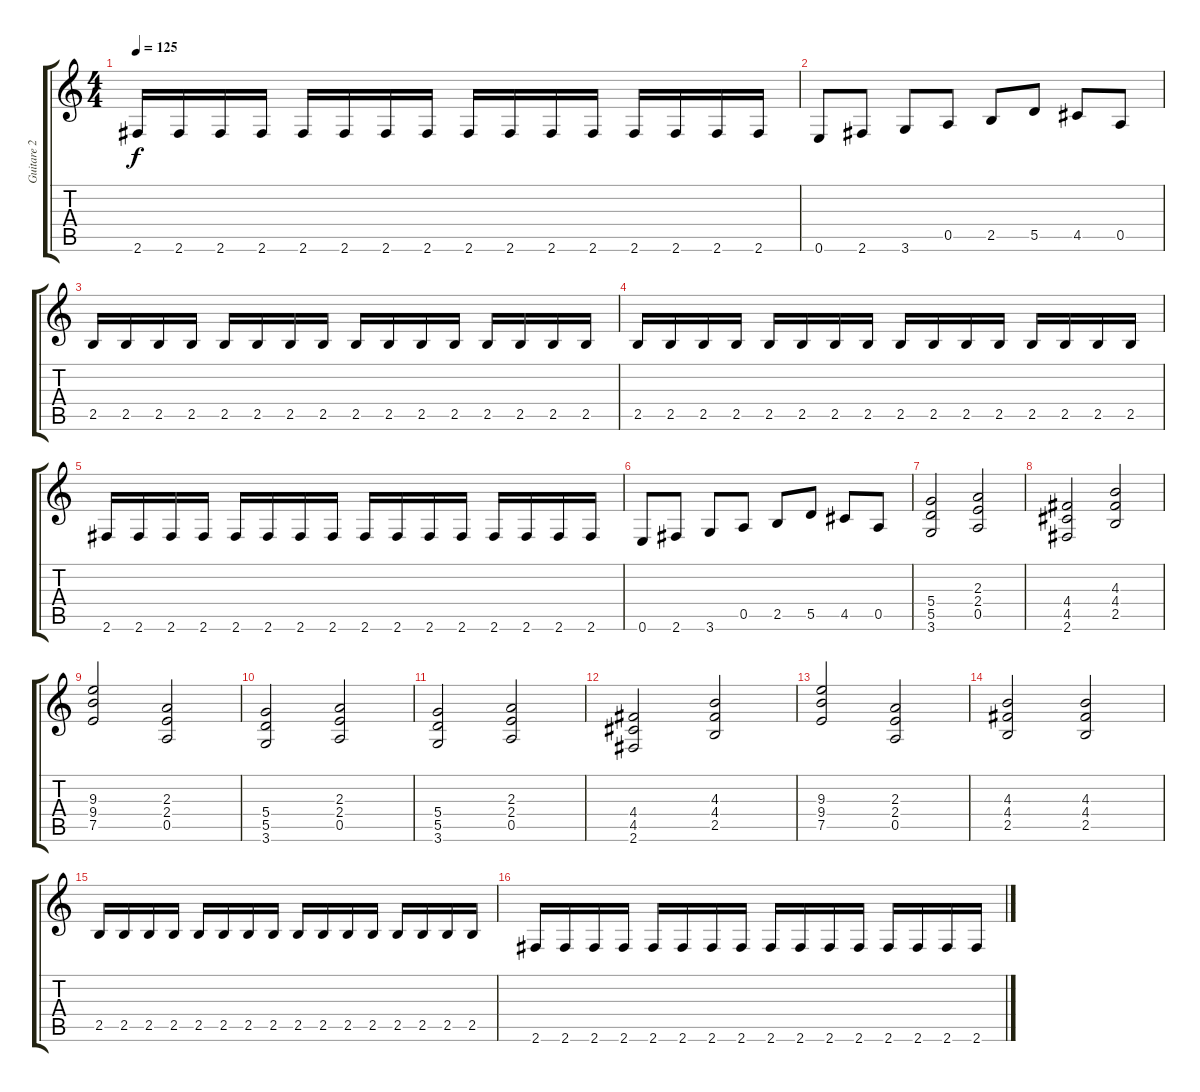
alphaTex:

\track ("Guitare 2 (rythmique)" "Guitare 2 ") {instrument overdrivenguitar}
\staff {score tabs}
\tuning (E4 B3 G3 D3 A2 E2) {hide}
\ts (4 4)
\tempo 125
\clef g2
\ks c
2.6.16{dy f} 2.6.16 2.6.16 2.6.16 2.6.16 2.6.16 2.6.16 2.6.16 2.6.16 2.6.16 2.6.16 2.6.16 2.6.16 2.6.16 2.6.16 2.6.16 |
0.6.8 2.6.8 3.6.8 0.5.8 2.5.8 5.5.8 4.5.8 0.5.8 |
2.5.16 2.5.16 2.5.16 2.5.16 2.5.16 2.5.16 2.5.16 2.5.16 2.5.16 2.5.16 2.5.16 2.5.16 2.5.16 2.5.16 2.5.16 2.5.16 |
2.5.16 2.5.16 2.5.16 2.5.16 2.5.16 2.5.16 2.5.16 2.5.16 2.5.16 2.5.16 2.5.16 2.5.16 2.5.16 2.5.16 2.5.16 2.5.16 |
2.6.16 2.6.16 2.6.16 2.6.16 2.6.16 2.6.16 2.6.16 2.6.16 2.6.16 2.6.16 2.6.16 2.6.16 2.6.16 2.6.16 2.6.16 2.6.16 |
0.6.8 2.6.8 3.6.8 0.5.8 2.5.8 5.5.8 4.5.8 0.5.8 |
(5.4 5.5 3.6).2 (2.3 2.4 0.5).2 |
(4.4 4.5 2.6).2 (4.3 4.4 2.5).2 |
(9.3 9.4 7.5).2 (2.3 2.4 0.5).2 |
(5.4 5.5 3.6).2 (2.3 2.4 0.5).2 |
(5.4 5.5 3.6).2 (2.3 2.4 0.5).2 |
(4.4 4.5 2.6).2 (4.3 4.4 2.5).2 |
(9.3 9.4 7.5).2 (2.3 2.4 0.5).2 |
(4.3 4.4 2.5).2 (4.3 4.4 2.5).2 |
2.5.16 2.5.16 2.5.16 2.5.16 2.5.16 2.5.16 2.5.16 2.5.16 2.5.16 2.5.16 2.5.16 2.5.16 2.5.16 2.5.16 2.5.16 2.5.16 |
2.6.16 2.6.16 2.6.16 2.6.16 2.6.16 2.6.16 2.6.16 2.6.16 2.6.16 2.6.16 2.6.16 2.6.16 2.6.16 2.6.16 2.6.16 2.6.16
